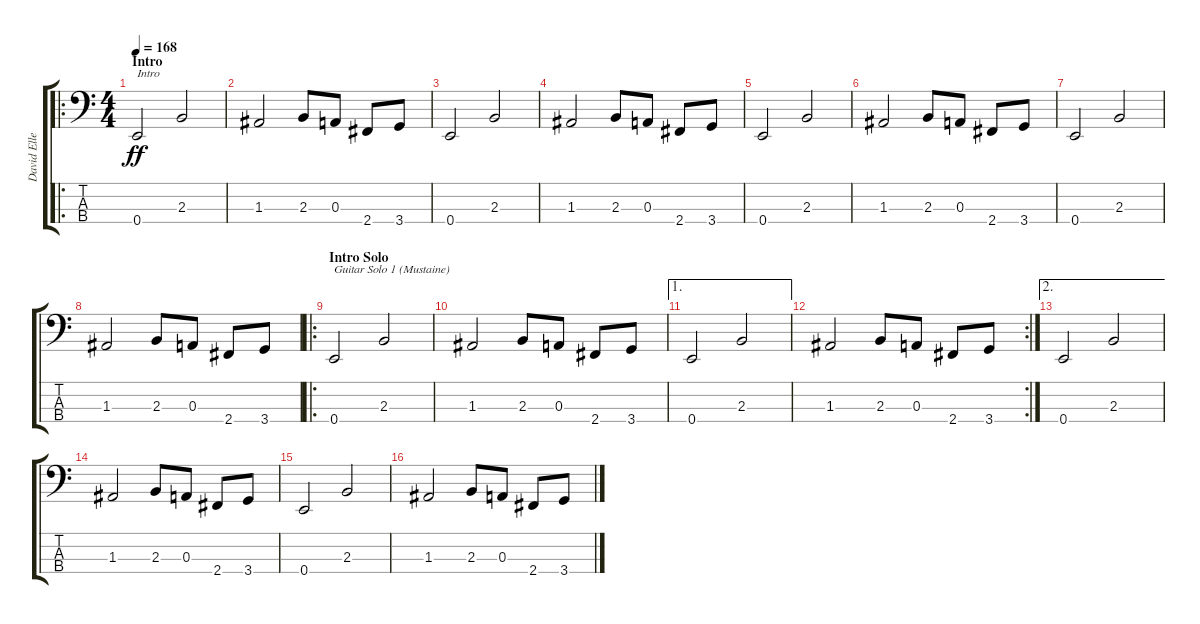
\track ("David Ellefson" "David Elle") {instrument electricbasspick}
\staff {score tabs}
\tuning (G2 D2 A1 E1) {hide}
\ro
\ts (4 4)
\section ("" "Intro")
\tempo 168
\tempo 150
\tempo 168
\clef f4
\ks c
0.4.2{txt "Intro" dy ff instrument electricbasspick} 2.3.2 |
1.3.2 2.3.8 0.3.8 2.4.8 3.4.8 |
0.4.2 2.3.2 |
1.3.2 2.3.8 0.3.8 2.4.8 3.4.8 |
0.4.2 2.3.2 |
1.3.2 2.3.8 0.3.8 2.4.8 3.4.8 |
0.4.2 2.3.2 |
1.3.2 2.3.8 0.3.8 2.4.8 3.4.8 |
\ro
\section ("" "Intro Solo")
0.4.2{txt "Guitar Solo 1 (Mustaine)"} 2.3.2 |
1.3.2 2.3.8 0.3.8 2.4.8 3.4.8 |
\ae 1
0.4.2 2.3.2 |
\rc 2
1.3.2 2.3.8 0.3.8 2.4.8 3.4.8 |
\ae 2
0.4.2 2.3.2 |
1.3.2 2.3.8 0.3.8 2.4.8 3.4.8 |
0.4.2 2.3.2 |
1.3.2 2.3.8 0.3.8 2.4.8 3.4.8
